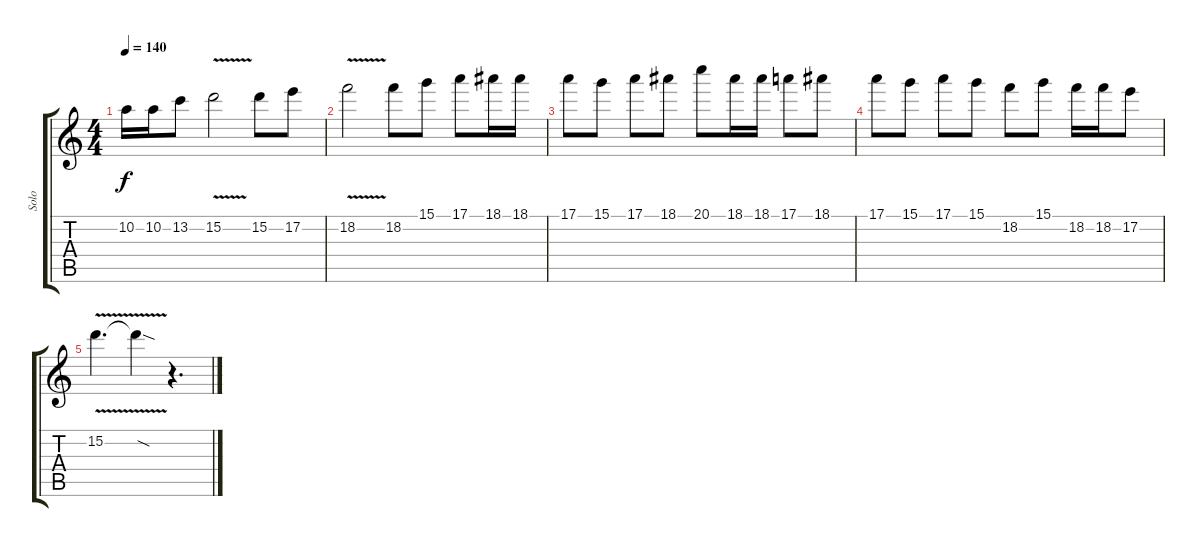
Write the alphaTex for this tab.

\track ("Solo" "Solo") {instrument distortionguitar}
\staff {score tabs}
\tuning (E4 B3 G3 D3 A2 E2) {hide}
\ts (4 4)
\tempo 140
\clef g2
\ks c
10.2.16{dy f} 10.2.16 13.2.8 15.2{v}.2 15.2.8 17.2.8 |
18.2{v}.2 18.2.8 15.1.8 17.1.8 18.1.16 18.1.16 |
17.1.8 15.1.8 17.1.8 18.1.8 20.1.8 18.1.16 18.1.16 17.1.8 18.1.8 |
17.1.8 15.1.8 17.1.8 15.1.8 18.2.8 15.1.8 18.2.16 18.2.16 17.2.8 |
15.2{v}.4{d} 15.2{sod t}.4 r.4{d}
